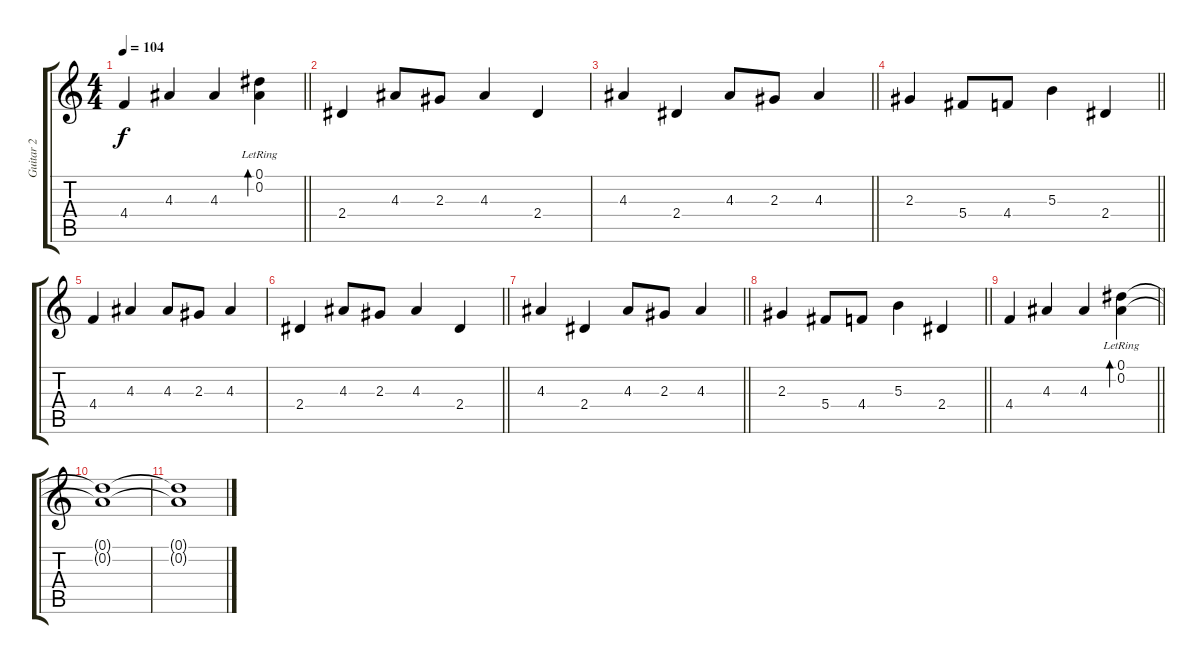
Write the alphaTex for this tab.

\track ("Guitar 2" "Guitar 2") {instrument electricguitarjazz}
\staff {score tabs}
\tuning (Eb4 Bb3 Gb3 Db3 Ab2 Eb2) {hide}
\ts (4 4)
\tempo 104
\clef g2
\barLineRight lightlight
\ks c
4.4.4{dy f} 4.3.4 4.3.4 (0.1{lr} 0.2{lr}).4{bd 60} |
\section ("" "")
2.4.4 4.3.8 2.3.8 4.3.4 2.4.4 |
\barLineRight lightlight
4.3.4 2.4.4 4.3.8 2.3.8 4.3.4 |
\barLineRight lightlight
2.3.4 5.4.8 4.4.8 5.3.4 2.4.4 |
4.4.4 4.3.4 4.3.8 2.3.8 4.3.4 |
\barLineRight lightlight
2.4.4 4.3.8 2.3.8 4.3.4 2.4.4 |
\section ("" "")
\barLineRight lightlight
4.3.4 2.4.4 4.3.8 2.3.8 4.3.4 |
\barLineRight lightlight
2.3.4 5.4.8 4.4.8 5.3.4 2.4.4 |
\barLineRight lightlight
4.4.4 4.3.4 4.3.4 (0.1{lr} 0.2{lr}).4{bd 60} |
\section ("" "")
(0.1{t} 0.2{t}).1 |
(0.1{t} 0.2{t}).1
